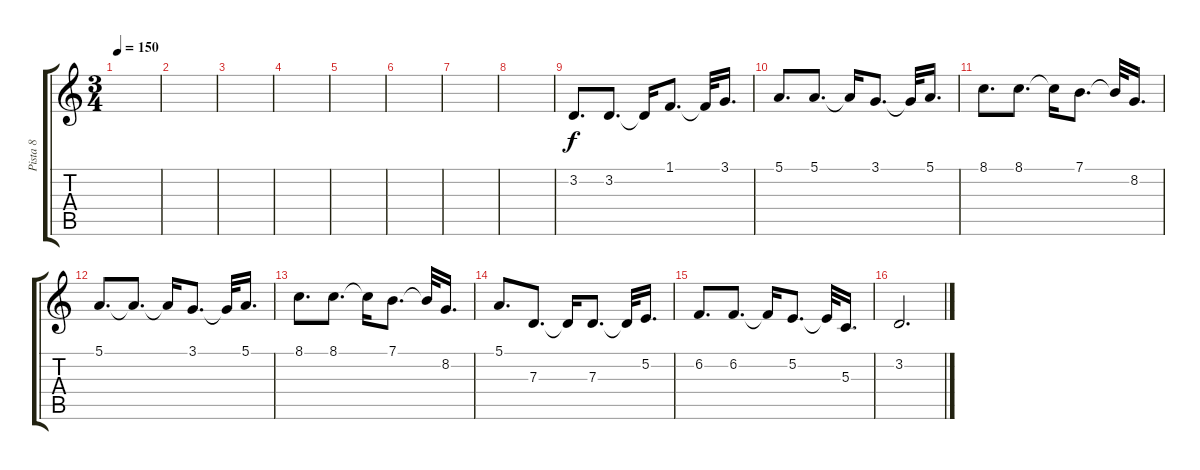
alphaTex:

\track ("Pista 8" "Pista 8") {instrument altosax}
\staff {score tabs}
\tuning (E4 B3 G3 D3 A2 E2) {hide}
\ts (3 4)
\tempo 150
\clef g2
\ks c
|
|
|
|
|
|
|
|
3.2.8{d} 3.2.8{d} 3.2{t}.16 1.1.8{d} 1.1{t}.32 3.1.16{d} |
5.1.8{d} 5.1.8{d} 5.1{t}.16 3.1.8{d} 3.1{t}.32 5.1.16{d} |
8.1.8{d} 8.1.8{d} 8.1{t}.16 7.1.8{d} 7.1{t}.32 8.2.16{d} |
5.1.8{d} 5.1{t}.8{d} 5.1{t}.16 3.1.8{d} 3.1{t}.32 5.1.16{d} |
8.1.8{d} 8.1.8{d} 8.1{t}.16 7.1.8{d} 7.1{t}.32 8.2.16{d} |
5.1.8{d} 7.3.8{d} 7.3{t}.16 7.3.8{d} 7.3{t}.32 5.2.16{d} |
6.2.8{d} 6.2.8{d} 6.2{t}.16 5.2.8{d} 5.2{t}.32 5.3.16{d} |
3.2.2{d}
